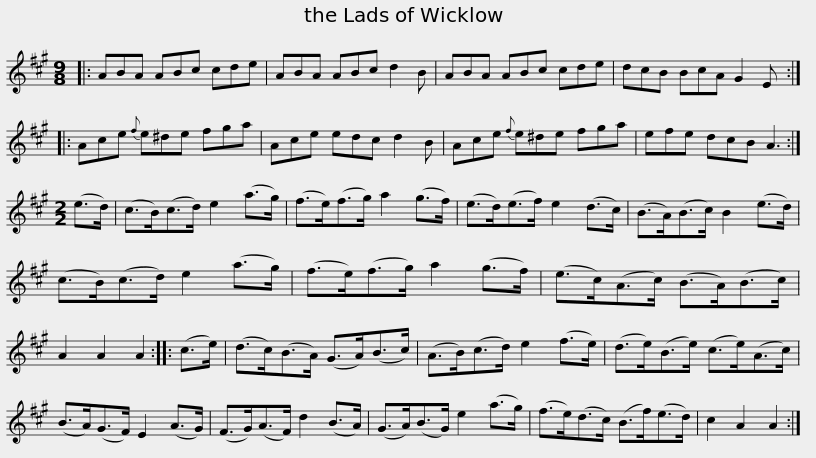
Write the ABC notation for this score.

X:1
L:1/8
M:9/8
I:linebreak $
K:A
V:1 treble
V:1
|: ABA ABc cde | ABA ABc d2 B | ABA ABc cde | dcB BcA G2 E ::$ Ace{f} e^de fga | %5
 Ace edc d2 B | Ace{f} e^de fga | efe dcB A3 :|[M:2/2] (e>d) |$ (c>B)(c>d) e2 (a>g) | %10
 (f>e)(f>g) a2 (g>f) | (e>d)(e>f) e2 (d>c) | (B>A)(B>c) B2 (e>d) | (c>B)(c>d) e2 (a>g) |$ (f>e)(f>g) a2 (g>f) | %15
 (e>c)(A>c) (B>A)(B>c) | A2 A2 A2 :: (c>e) | (d>c)(B>A) (G>A)(B>c) | (A>B)(c>d) e2 (f>e) |$ %20
 (d>e)(B>e) (c>e)(A>c) | (B>A)(G>F) E2 (A>G) | (F>G)(A>F) d2 (B>A) | (G>A)(B>G) e2 (a>g) | (f>e)(d>c) (B>f)(e>d) |$ %25
 c2 A2 A2 :| %26
